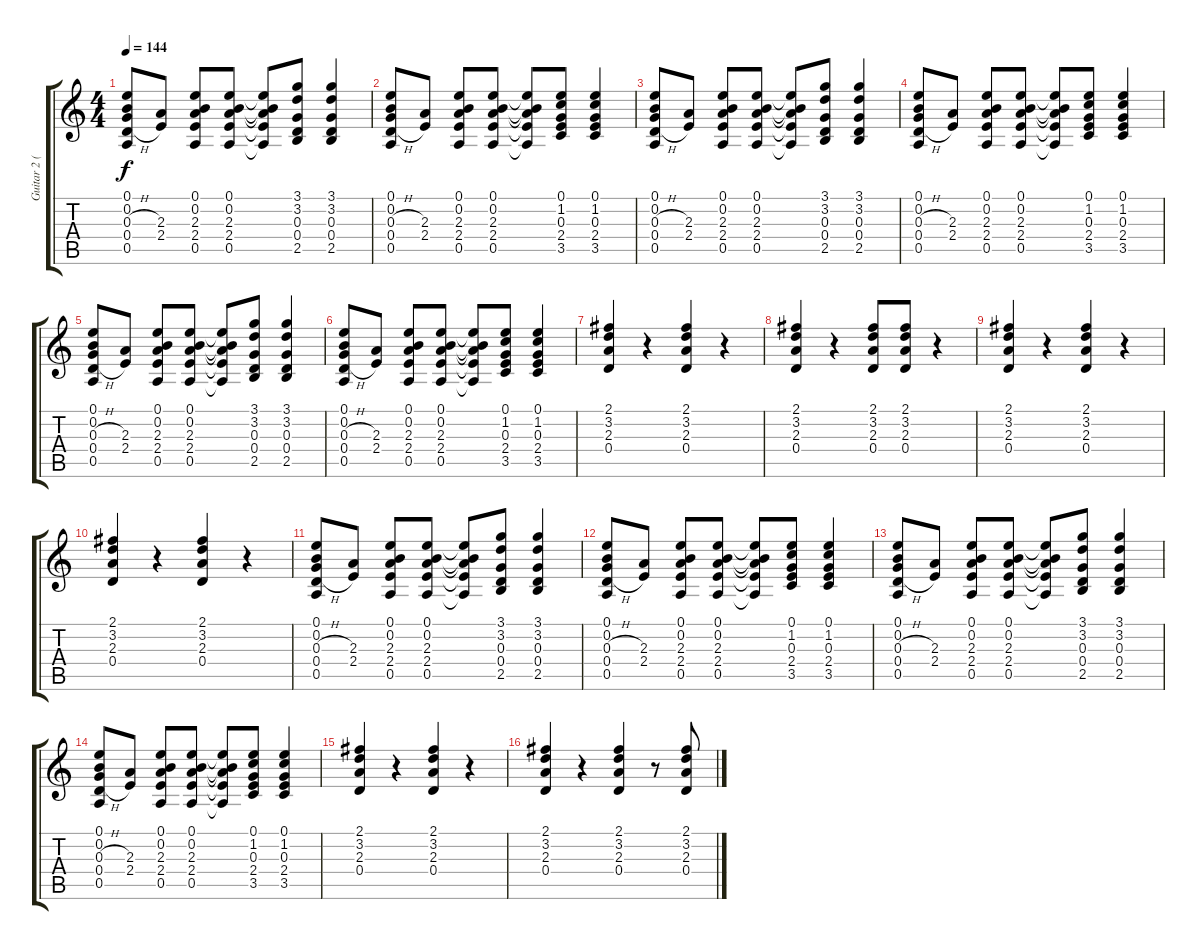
\track ("Guitar 2 (12-string)" "Guitar 2 (") {instrument acousticguitarsteel}
\staff {score tabs}
\tuning (E4 B3 G3 D3 A2 E2) {hide}
\ts (4 4)
\tempo 144
\clef g2
\ks c
(0.1 0.2 0.3{h} 0.4{h} 0.5).8{dy f} (2.3 2.4).8 (0.1 0.2 2.3 2.4 0.5).8 (0.1 0.2 2.3 2.4 0.5).8 (0.1{t} 0.2{t} 2.3{t} 2.4{t} 0.5{t}).8 (3.1 3.2 0.3 0.4 2.5).8 (3.1 3.2 0.3 0.4 2.5).4 |
(0.1 0.2 0.3{h} 0.4{h} 0.5).8 (2.3 2.4).8 (0.1 0.2 2.3 2.4 0.5).8 (0.1 0.2 2.3 2.4 0.5).8 (0.1{t} 0.2{t} 2.3{t} 2.4{t} 0.5{t}).8 (0.1 1.2 0.3 2.4 3.5).8 (0.1 1.2 0.3 2.4 3.5).4 |
(0.1 0.2 0.3{h} 0.4{h} 0.5).8 (2.3 2.4).8 (0.1 0.2 2.3 2.4 0.5).8 (0.1 0.2 2.3 2.4 0.5).8 (0.1{t} 0.2{t} 2.3{t} 2.4{t} 0.5{t}).8 (3.1 3.2 0.3 0.4 2.5).8 (3.1 3.2 0.3 0.4 2.5).4 |
(0.1 0.2 0.3{h} 0.4{h} 0.5).8 (2.3 2.4).8 (0.1 0.2 2.3 2.4 0.5).8 (0.1 0.2 2.3 2.4 0.5).8 (0.1{t} 0.2{t} 2.3{t} 2.4{t} 0.5{t}).8 (0.1 1.2 0.3 2.4 3.5).8 (0.1 1.2 0.3 2.4 3.5).4 |
(0.1 0.2 0.3{h} 0.4{h} 0.5).8 (2.3 2.4).8 (0.1 0.2 2.3 2.4 0.5).8 (0.1 0.2 2.3 2.4 0.5).8 (0.1{t} 0.2{t} 2.3{t} 2.4{t} 0.5{t}).8 (3.1 3.2 0.3 0.4 2.5).8 (3.1 3.2 0.3 0.4 2.5).4 |
(0.1 0.2 0.3{h} 0.4{h} 0.5).8 (2.3 2.4).8 (0.1 0.2 2.3 2.4 0.5).8 (0.1 0.2 2.3 2.4 0.5).8 (0.1{t} 0.2{t} 2.3{t} 2.4{t} 0.5{t}).8 (0.1 1.2 0.3 2.4 3.5).8 (0.1 1.2 0.3 2.4 3.5).4 |
(2.1 3.2 2.3 0.4).4 r.4 (2.1 3.2 2.3 0.4).4 r.4 |
(2.1 3.2 2.3 0.4).4 r.4 (2.1 3.2 2.3 0.4).8 (2.1 3.2 2.3 0.4).8 r.4 |
(2.1 3.2 2.3 0.4).4 r.4 (2.1 3.2 2.3 0.4).4 r.4 |
(2.1 3.2 2.3 0.4).4 r.4 (2.1 3.2 2.3 0.4).4 r.4 |
(0.1 0.2 0.3{h} 0.4{h} 0.5).8 (2.3 2.4).8 (0.1 0.2 2.3 2.4 0.5).8 (0.1 0.2 2.3 2.4 0.5).8 (0.1{t} 0.2{t} 2.3{t} 2.4{t} 0.5{t}).8 (3.1 3.2 0.3 0.4 2.5).8 (3.1 3.2 0.3 0.4 2.5).4 |
(0.1 0.2 0.3{h} 0.4{h} 0.5).8 (2.3 2.4).8 (0.1 0.2 2.3 2.4 0.5).8 (0.1 0.2 2.3 2.4 0.5).8 (0.1{t} 0.2{t} 2.3{t} 2.4{t} 0.5{t}).8 (0.1 1.2 0.3 2.4 3.5).8 (0.1 1.2 0.3 2.4 3.5).4 |
(0.1 0.2 0.3{h} 0.4{h} 0.5).8 (2.3 2.4).8 (0.1 0.2 2.3 2.4 0.5).8 (0.1 0.2 2.3 2.4 0.5).8 (0.1{t} 0.2{t} 2.3{t} 2.4{t} 0.5{t}).8 (3.1 3.2 0.3 0.4 2.5).8 (3.1 3.2 0.3 0.4 2.5).4 |
(0.1 0.2 0.3{h} 0.4{h} 0.5).8 (2.3 2.4).8 (0.1 0.2 2.3 2.4 0.5).8 (0.1 0.2 2.3 2.4 0.5).8 (0.1{t} 0.2{t} 2.3{t} 2.4{t} 0.5{t}).8 (0.1 1.2 0.3 2.4 3.5).8 (0.1 1.2 0.3 2.4 3.5).4 |
(2.1 3.2 2.3 0.4).4 r.4 (2.1 3.2 2.3 0.4).4 r.4 |
(2.1 3.2 2.3 0.4).4 r.4 (2.1 3.2 2.3 0.4).4 r.8 (2.1 3.2 2.3 0.4).8
